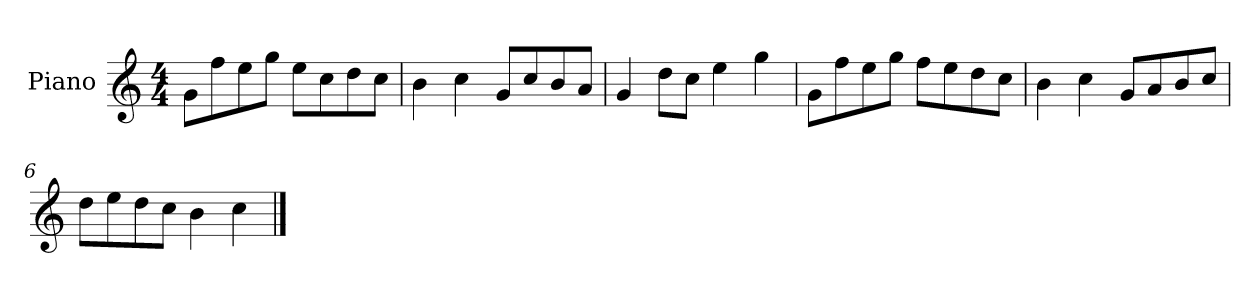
**kern
*part1
*staff1
*I"Piano
*I'P-no
*clefG2
*k[]
*M4/4
*MM90
=1
8g\L
8ff\
8ee\
8gg\J
8ee\L
8cc\
8dd\
8cc\J
=2
4b\
4cc\
8g/L
8cc/
8b/
8a/J
=3
4g/
8dd\L
8cc\J
4ee\
4gg\
=4
8g\L
8ff\
8ee\
8gg\J
8ff\L
8ee\
8dd\
8cc\J
=5
4b\
4cc\
8g/L
8a/
8b/
8cc/J
=6
8dd\L
8ee\
8dd\
8cc\J
4b\
4cc\
==
*-
